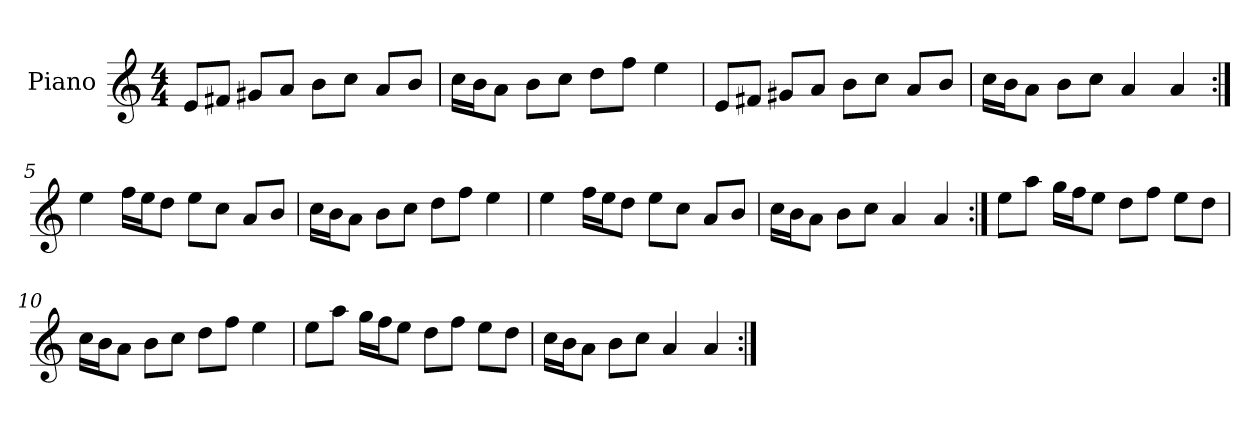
**kern
*part1
*staff1
*I"Piano
*I'Pno
*clefG2
*k[]
*M4/4
=1
8e/L
8f#X/J
8g#X/L
8a/J
8b\L
8cc\J
8a/L
8b/J
=2
16cc\LL
16b\J
8a\J
8b\L
8cc\J
8dd\L
8ff\J
4ee\
=3
8e/L
8f#X/J
8g#X/L
8a/J
8b\L
8cc\J
8a/L
8b/J
=4
16cc\LL
16b\J
8a\J
8b\L
8cc\J
4a/
4a/
!!LO:LB:g=z
=5:|!
4ee\
16ff\LL
16ee\J
8dd\J
8ee\L
8cc\J
8a/L
8b/J
=6
16cc\LL
16b\J
8a\J
8b\L
8cc\J
8dd\L
8ff\J
4ee\
=7
4ee\
16ff\LL
16ee\J
8dd\J
8ee\L
8cc\J
8a/L
8b/J
=8
16cc\LL
16b\J
8a\J
8b\L
8cc\J
4a/
4a/
!!LO:LB:g=z
=9:|!
8ee\L
8aa\J
16gg\LL
16ff\J
8ee\J
8dd\L
8ff\J
8ee\L
8dd\J
=10
16cc\LL
16b\J
8a\J
8b\L
8cc\J
8dd\L
8ff\J
4ee\
=11
8ee\L
8aa\J
16gg\LL
16ff\J
8ee\J
8dd\L
8ff\J
8ee\L
8dd\J
=12
16cc\LL
16b\J
8a\J
8b\L
8cc\J
4a/
4a/
=:|!
*-
